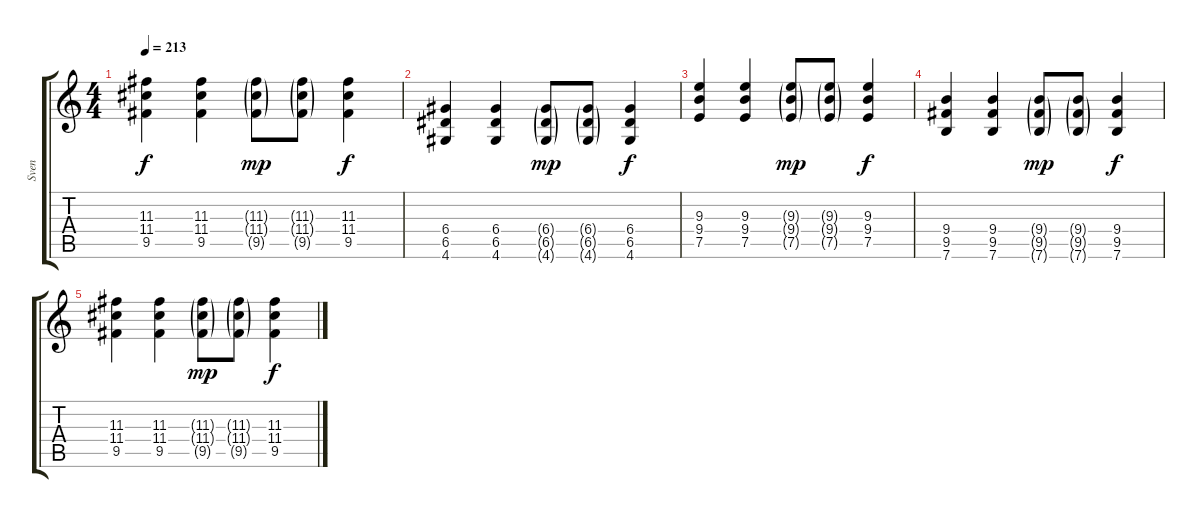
\track ("Sven" "Sven") {instrument distortionguitar}
\staff {score tabs}
\tuning (E4 B3 G3 D3 A2 E2) {hide}
\ts (4 4)
\tempo 213
\clef g2
\ks c
(11.3 11.4 9.5).4{dy f} (11.3 11.4 9.5).4 (11.3{g} 11.4{g} 9.5{g}).8{dy mp} (11.3{g} 11.4{g} 9.5{g}).8 (11.3 11.4 9.5).4{dy f} |
(6.4 6.5 4.6).4 (6.4 6.5 4.6).4 (6.4{g} 6.5{g} 4.6{g}).8{dy mp} (6.4{g} 6.5{g} 4.6{g}).8 (6.4 6.5 4.6).4{dy f} |
(9.3 9.4 7.5).4 (9.3 9.4 7.5).4 (9.3{g} 9.4{g} 7.5{g}).8{dy mp} (9.3{g} 9.4{g} 7.5{g}).8 (9.3 9.4 7.5).4{dy f} |
(9.4 9.5 7.6).4 (9.4 9.5 7.6).4 (9.4{g} 9.5{g} 7.6{g}).8{dy mp} (9.4{g} 9.5{g} 7.6{g}).8 (9.4 9.5 7.6).4{dy f} |
(11.3 11.4 9.5).4 (11.3 11.4 9.5).4 (11.3{g} 11.4{g} 9.5{g}).8{dy mp} (11.3{g} 11.4{g} 9.5{g}).8 (11.3 11.4 9.5).4{dy f}
